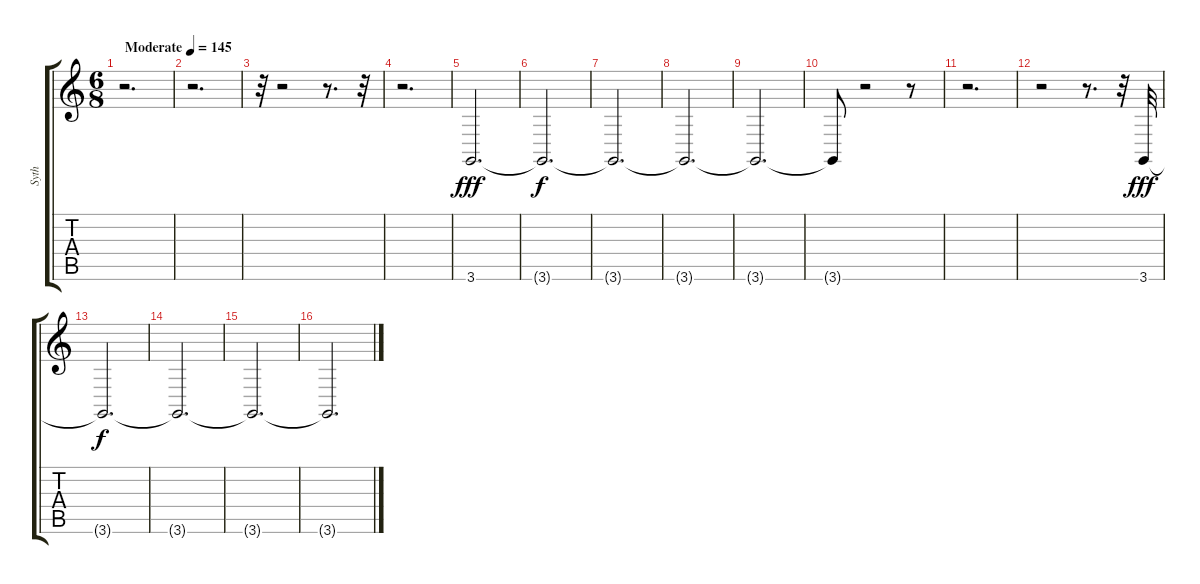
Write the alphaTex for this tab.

\track ("Syth" "Syth") {instrument pad2warm}
\staff {score tabs}
\tuning (E4 B3 G3 D3 A2 E2) {hide}
\ts (6 8)
\tempo (145 "Moderate")
\clef g2
\ks c
r.2{d dy fff instrument pad2warm} |
r.2{d} |
r.32 r.2 r.8{d} r.32 |
r.2{d} |
3.6.2{d} |
3.6{t}.2{d dy f} |
3.6{t}.2{d} |
3.6{t}.2{d} |
3.6{t}.2{d} |
3.6{t}.8 r.2 r.8 |
r.2{d} |
r.2 r.8{d} r.32 3.6.32{dy fff} |
3.6{t}.2{d dy f} |
3.6{t}.2{d} |
3.6{t}.2{d} |
3.6{t}.2{d}
